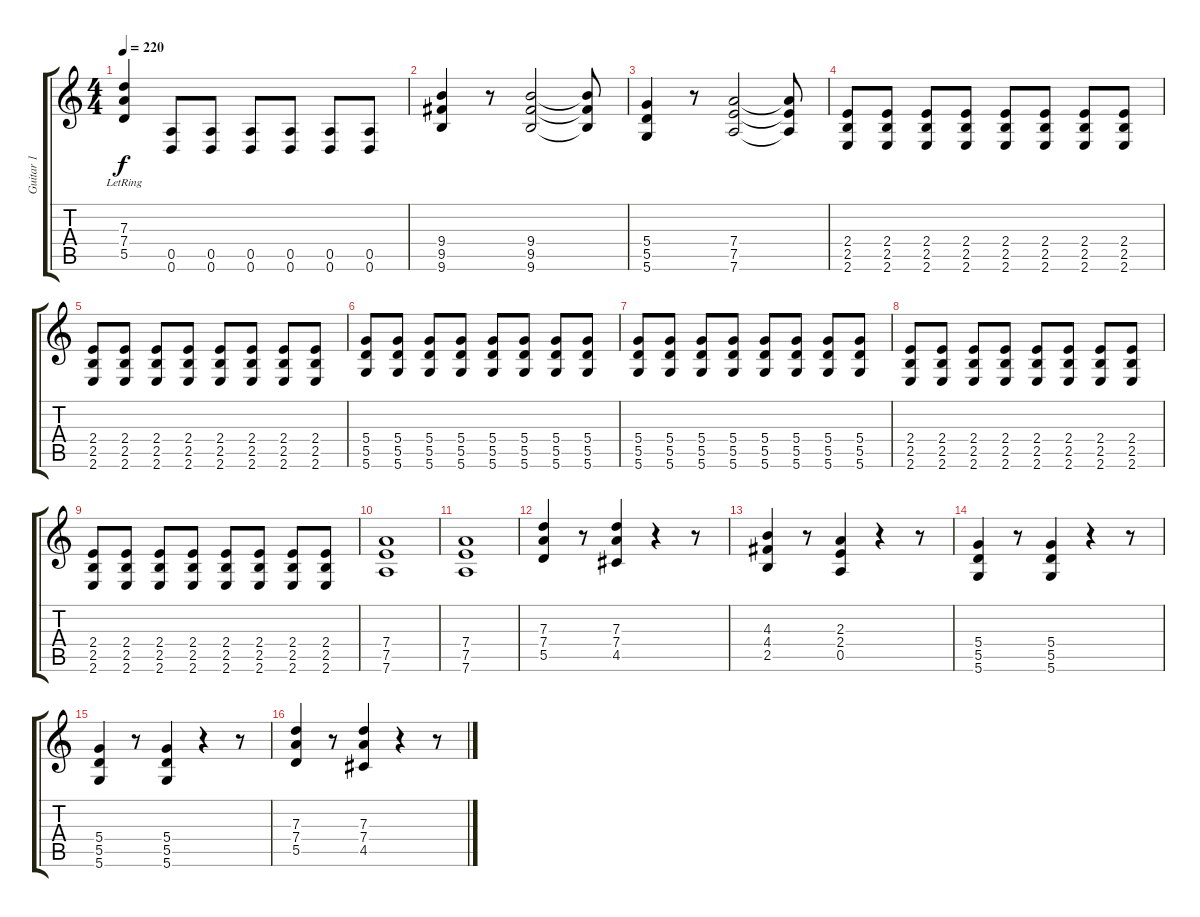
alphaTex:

\track ("Guitar 1" "Guitar 1") {instrument distortionguitar}
\staff {score tabs}
\tuning (E4 B3 G3 D3 A2 D2) {hide}
\ts (4 4)
\tempo 220
\clef g2
\ks c
(7.3{lr} 7.4 5.5).4{dy f} (0.5 0.6).8 (0.5 0.6).8 (0.5 0.6).8 (0.5 0.6).8 (0.5 0.6).8 (0.5 0.6).8 |
(9.4 9.5 9.6).4 r.8 (9.4 9.5 9.6).2 (9.4{t} 9.5{t} 9.6{t}).8 |
(5.4 5.5 5.6).4 r.8 (7.4 7.5 7.6).2 (7.4{t} 7.5{t} 7.6{t}).8 |
(2.4 2.5 2.6).8 (2.4 2.5 2.6).8 (2.4 2.5 2.6).8 (2.4 2.5 2.6).8 (2.4 2.5 2.6).8 (2.4 2.5 2.6).8 (2.4 2.5 2.6).8 (2.4 2.5 2.6).8 |
(2.4 2.5 2.6).8 (2.4 2.5 2.6).8 (2.4 2.5 2.6).8 (2.4 2.5 2.6).8 (2.4 2.5 2.6).8 (2.4 2.5 2.6).8 (2.4 2.5 2.6).8 (2.4 2.5 2.6).8 |
(5.4 5.5 5.6).8 (5.4 5.5 5.6).8 (5.4 5.5 5.6).8 (5.4 5.5 5.6).8 (5.4 5.5 5.6).8 (5.4 5.5 5.6).8 (5.4 5.5 5.6).8 (5.4 5.5 5.6).8 |
(5.4 5.5 5.6).8 (5.4 5.5 5.6).8 (5.4 5.5 5.6).8 (5.4 5.5 5.6).8 (5.4 5.5 5.6).8 (5.4 5.5 5.6).8 (5.4 5.5 5.6).8 (5.4 5.5 5.6).8 |
(2.4 2.5 2.6).8 (2.4 2.5 2.6).8 (2.4 2.5 2.6).8 (2.4 2.5 2.6).8 (2.4 2.5 2.6).8 (2.4 2.5 2.6).8 (2.4 2.5 2.6).8 (2.4 2.5 2.6).8 |
(2.4 2.5 2.6).8 (2.4 2.5 2.6).8 (2.4 2.5 2.6).8 (2.4 2.5 2.6).8 (2.4 2.5 2.6).8 (2.4 2.5 2.6).8 (2.4 2.5 2.6).8 (2.4 2.5 2.6).8 |
(7.4 7.5 7.6).1 |
(7.4 7.5 7.6).1 |
(7.3 7.4 5.5).4 r.8 (7.3 7.4 4.5).4 r.4 r.8 |
(4.3 4.4 2.5).4 r.8 (2.3 2.4 0.5).4 r.4 r.8 |
(5.4 5.5 5.6).4 r.8 (5.4 5.5 5.6).4 r.4 r.8 |
(5.4 5.5 5.6).4 r.8 (5.4 5.5 5.6).4 r.4 r.8 |
(7.3 7.4 5.5).4 r.8 (7.3 7.4 4.5).4 r.4 r.8
